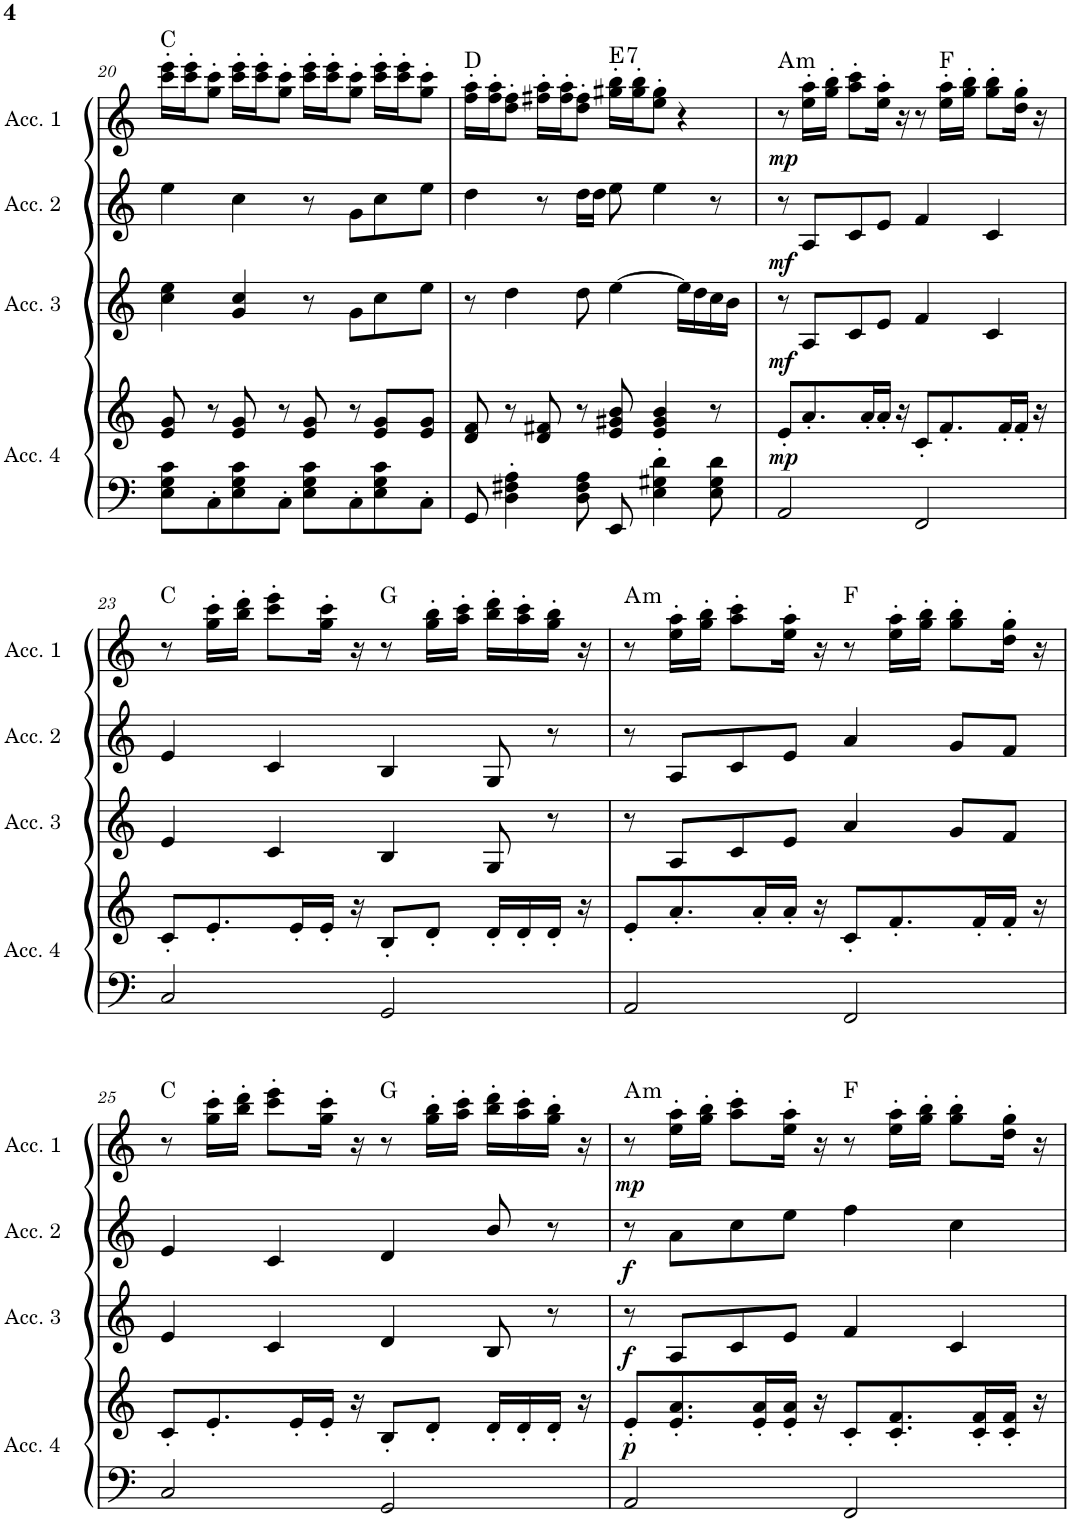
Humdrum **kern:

**kern	**kern	**dynam	**kern	**dynam	**kern	**dynam	**kern	**dynam	**harte
*part4	*part4	*part4	*part3	*part3	*part2	*part2	*part1	*part1	*part1
*staff5	*staff4	*staff4/5	*staff3	*staff3	*staff2	*staff2	*staff1	*staff1	*
*I"Accordion 4	*	*	*I"Accordion 3	*	*I"Accordion 2	*	*I"Accordion 1	*	*
*I'Acc. 4	*	*	*I'Acc. 3	*	*I'Acc. 2	*	*I'Acc. 1	*	*
!!LO:PB:g=z
*clefF4	*clefG2	*	*clefG2	*	*clefG2	*	*clefG2	*	*
*	*	*	*Trd7c12	*	*	*	*	*	*
*k[]	*k[]	*	*k[]	*	*k[]	*	*k[]	*	*
*M4/4	*M4/4	*	*M4/4	*	*M4/4	*	*M4/4	*	*
=20	=20	=20	=20	=20	=20	=20	=20	=20	=20
8E\ 8G\ 8c\L	8e/ 8g/	.	4cc\ 4ee\	.	4ee\	.	16ccc\' 16eee\'LL	.	C:maj
.	.	.	.	.	.	.	16ccc\' 16eee\'J	.	.
8C'\	8r	.	.	.	.	.	8gg\' 8ccc\'J	.	.
8E\ 8G\ 8c\	8e/ 8g/	.	4g/ 4cc/	.	4cc\	.	16ccc\' 16eee\'LL	.	.
.	.	.	.	.	.	.	16ccc\' 16eee\'J	.	.
8C'\J	8r	.	.	.	.	.	8gg\' 8ccc\'J	.	.
8E\ 8G\ 8c\L	8e/ 8g/	.	8r	.	8r	.	16ccc\' 16eee\'LL	.	.
.	.	.	.	.	.	.	16ccc\' 16eee\'J	.	.
8C'\	8r	.	8g\L	.	8g\L	.	8gg\' 8ccc\'J	.	.
8E\ 8G\ 8c\	8e/ 8g/L	.	8cc\	.	8cc\	.	16ccc\' 16eee\'LL	.	.
.	.	.	.	.	.	.	16ccc\' 16eee\'J	.	.
8C'\J	8e/ 8g/J	.	8ee\J	.	8ee\J	.	8gg\' 8ccc\'J	.	.
=21	=21	=21	=21	=21	=21	=21	=21	=21	=21
8GG/	8d/ 8f/	.	8r	.	4dd\	.	16ff\' 16aa\'LL	.	D:maj
.	.	.	.	.	.	.	16ff\' 16aa\'J	.	.
4D\' 4F#X\' 4A\'	8r	.	4dd\	.	.	.	8dd\' 8ff\'J	.	.
.	8d/ 8f#X/	.	.	.	8r	.	16ff#X\' 16aa\'LL	.	.
.	.	.	.	.	.	.	16ff#\' 16aa\'J	.	.
8D\ 8F#\ 8A\	8r	.	8dd\	.	16dd\LL	.	8dd\' 8ff#\'J	.	.
.	.	.	.	.	16dd\JJ	.	.	.	.
!	!	!	!	!	!	!	!	!	!LO:H:kt=7
8EE/	8e/ 8g#X/ 8b/	.	[4ee\	.	8ee\	.	16gg#X\' 16bb\'LL	.	E:7
.	.	.	.	.	.	.	16gg#\' 16bb\'J	.	.
4E\' 4G#X\' 4d\'	4e/ 4g#/ 4b/	.	.	.	4ee\	.	8ee\' 8gg#\'J	.	.
.	.	.	16ee\LL]	.	.	.	4r	.	.
.	.	.	16dd\	.	.	.	.	.	.
8E\ 8G#\ 8d\	8r	.	16cc\	.	8r	.	.	.	.
.	.	.	16b\JJ	.	.	.	.	.	.
=22	=22	=22	=22	=22	=22	=22	=22	=22	=22
!	!	!LO:DY:b	!	!LO:DY:b	!	!LO:DY:b	!	!LO:DY:b	!LO:H:kt=m
2AA/	8e'/L	mp	8r	mf	8r	mf	8r	mp	A:min
.	8.a'/	.	8A/L	.	8A/L	.	16ee\' 16aa\'LL	.	.
.	.	.	.	.	.	.	16gg\' 16bb\'JJ	.	.
.	.	.	8c/	.	8c/	.	8aa\' 8ccc\'L	.	.
.	16a'/L	.	.	.	.	.	.	.	.
.	16a'/JJ	.	8e/J	.	8e/J	.	16ee\' 16aa\'Jk	.	.
.	16r	.	.	.	.	.	16r	.	.
2FF/	8c'/L	.	4f/	.	4f/	.	8r	.	.
.	8.f'/	.	.	.	.	.	16ee\' 16aa\'LL	.	F:maj
.	.	.	.	.	.	.	16gg\' 16bb\'JJ	.	.
.	.	.	4c/	.	4c/	.	8gg\' 8bb\'L	.	.
.	16f'/L	.	.	.	.	.	.	.	.
.	16f'/JJ	.	.	.	.	.	16dd\' 16gg\'Jk	.	.
.	16r	.	.	.	.	.	16r	.	.
!!LO:LB:g=z
=23	=23	=23	=23	=23	=23	=23	=23	=23	=23
2C/	8c'/L	.	4e/	.	4e/	.	8r	.	C:maj
.	8.e'/	.	.	.	.	.	16gg\' 16ccc\'LL	.	.
.	.	.	.	.	.	.	16bb\' 16ddd\'JJ	.	.
.	.	.	4c/	.	4c/	.	8ccc\' 8eee\'L	.	.
.	16e'/L	.	.	.	.	.	.	.	.
.	16e'/JJ	.	.	.	.	.	16gg\' 16ccc\'Jk	.	.
.	16r	.	.	.	.	.	16r	.	.
2GG/	8B'/L	.	4B/	.	4B/	.	8r	.	G:maj
.	8d'/J	.	.	.	.	.	16gg\' 16bb\'LL	.	.
.	.	.	.	.	.	.	16aa\' 16ccc\'JJ	.	.
.	16d'/LL	.	8G/	.	8G/	.	16bb\' 16ddd\'LL	.	.
.	16d'/	.	.	.	.	.	16aa\' 16ccc\'	.	.
.	16d'/JJ	.	8r	.	8r	.	16gg\' 16bb\'JJ	.	.
.	16r	.	.	.	.	.	16r	.	.
=24	=24	=24	=24	=24	=24	=24	=24	=24	=24
!	!	!	!	!	!	!	!	!	!LO:H:kt=m
2AA/	8e'/L	.	8r	.	8r	.	8r	.	A:min
.	8.a'/	.	8A/L	.	8A/L	.	16ee\' 16aa\'LL	.	.
.	.	.	.	.	.	.	16gg\' 16bb\'JJ	.	.
.	.	.	8c/	.	8c/	.	8aa\' 8ccc\'L	.	.
.	16a'/L	.	.	.	.	.	.	.	.
.	16a'/JJ	.	8e/J	.	8e/J	.	16ee\' 16aa\'Jk	.	.
.	16r	.	.	.	.	.	16r	.	.
2FF/	8c'/L	.	4a/	.	4a/	.	8r	.	F:maj
.	8.f'/	.	.	.	.	.	16ee\' 16aa\'LL	.	.
.	.	.	.	.	.	.	16gg\' 16bb\'JJ	.	.
.	.	.	8g/L	.	8g/L	.	8gg\' 8bb\'L	.	.
.	16f'/L	.	.	.	.	.	.	.	.
.	16f'/JJ	.	8f/J	.	8f/J	.	16dd\' 16gg\'Jk	.	.
.	16r	.	.	.	.	.	16r	.	.
!!LO:LB:g=z
=25	=25	=25	=25	=25	=25	=25	=25	=25	=25
2C/	8c'/L	.	4e/	.	4e/	.	8r	.	C:maj
.	8.e'/	.	.	.	.	.	16gg\' 16ccc\'LL	.	.
.	.	.	.	.	.	.	16bb\' 16ddd\'JJ	.	.
.	.	.	4c/	.	4c/	.	8ccc\' 8eee\'L	.	.
.	16e'/L	.	.	.	.	.	.	.	.
.	16e'/JJ	.	.	.	.	.	16gg\' 16ccc\'Jk	.	.
.	16r	.	.	.	.	.	16r	.	.
2GG/	8B'/L	.	4d/	.	4d/	.	8r	.	G:maj
.	8d'/J	.	.	.	.	.	16gg\' 16bb\'LL	.	.
.	.	.	.	.	.	.	16aa\' 16ccc\'JJ	.	.
.	16d'/LL	.	8B/	.	8g/	.	16bb\' 16ddd\'LL	.	.
.	16d'/	.	.	.	.	.	16aa\' 16ccc\'	.	.
.	16d'/JJ	.	8r	.	8r	.	16gg\' 16bb\'JJ	.	.
.	16r	.	.	.	.	.	16r	.	.
=26	=26	=26	=26	=26	=26	=26	=26	=26	=26
!	!	!LO:DY:b	!	!LO:DY:b	!	!LO:DY:b	!	!LO:DY:b	!LO:H:kt=m
2AA/	8e'/L	p	8r	f	8r	f	8r	mp	A:min
.	8.e/' 8.a/'	.	8A/L	.	8a\L	.	16ee\' 16aa\'LL	.	.
.	.	.	.	.	.	.	16gg\' 16bb\'JJ	.	.
.	.	.	8c/	.	8cc\	.	8aa\' 8ccc\'L	.	.
.	16e/' 16a/'L	.	.	.	.	.	.	.	.
.	16e/' 16a/'JJ	.	8e/J	.	8ee\J	.	16ee\' 16aa\'Jk	.	.
.	16r	.	.	.	.	.	16r	.	.
2FF/	8c'/L	.	4f/	.	4ff\	.	8r	.	F:maj
.	8.c/' 8.f/'	.	.	.	.	.	16ee\' 16aa\'LL	.	.
.	.	.	.	.	.	.	16gg\' 16bb\'JJ	.	.
.	.	.	4c/	.	4cc\	.	8gg\' 8bb\'L	.	.
.	16c/' 16f/'L	.	.	.	.	.	.	.	.
.	16c/' 16f/'JJ	.	.	.	.	.	16dd\' 16gg\'Jk	.	.
.	16r	.	.	.	.	.	16r	.	.
=	=	=	=	=	=	=	=	=	=
*-	*-	*-	*-	*-	*-	*-	*-	*-	*-
